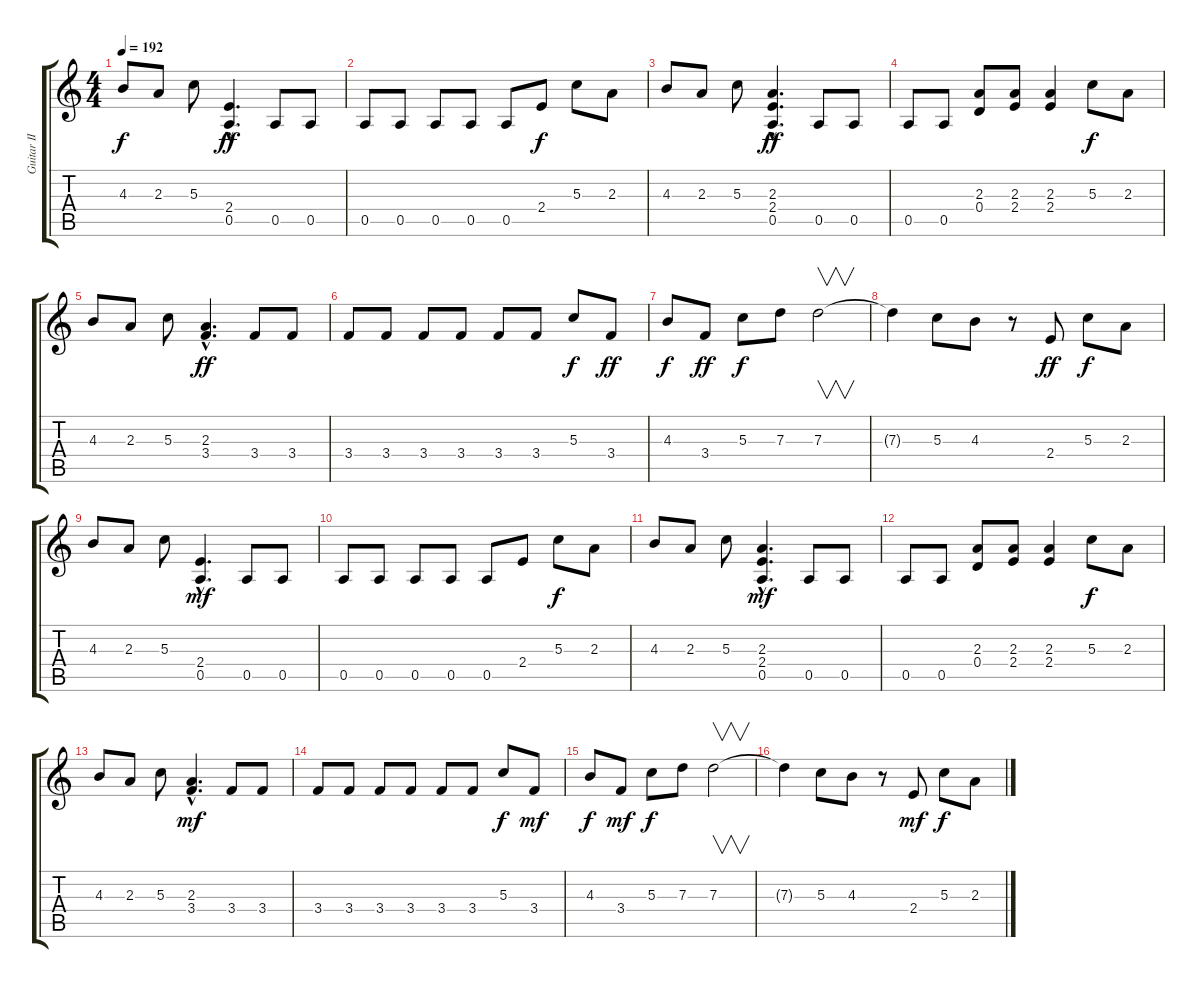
\track ("Guitar II" "Guitar II") {instrument distortionguitar}
\staff {score tabs}
\tuning (E4 B3 G3 D3 A2 E2) {hide}
\ts (4 4)
\tempo 192
\clef g2
\ks c
4.3.8{dy f} 2.3.8 5.3.8 (2.4{hac} 0.5{hac}).4{d dy ff} 0.5.8 0.5.8 |
0.5.8 0.5.8 0.5.8 0.5.8 0.5.8 2.4.8{dy f} 5.3.8 2.3.8 |
4.3.8 2.3.8 5.3.8 (2.3{hac} 2.4{hac} 0.5{hac}).4{d dy ff} 0.5.8 0.5.8 |
0.5.8 0.5.8 (2.3 0.4).8 (2.3 2.4).8 (2.3 2.4).4 5.3.8{dy f} 2.3.8 |
4.3.8 2.3.8 5.3.8 (2.3{hac} 3.4{hac}).4{d dy ff} 3.4.8 3.4.8 |
3.4.8 3.4.8 3.4.8 3.4.8 3.4.8 3.4.8 5.3.8{dy f} 3.4.8{dy ff} |
4.3.8{dy f} 3.4.8{dy ff} 5.3.8{dy f} 7.3.8 7.3.2{v} |
7.3{t}.4 5.3.8 4.3.8 r.8 2.4.8{dy ff} 5.3.8{dy f} 2.3.8 |
4.3.8 2.3.8 5.3.8 (2.4{hac} 0.5{hac}).4{d dy mf} 0.5.8 0.5.8 |
0.5.8 0.5.8 0.5.8 0.5.8 0.5.8 2.4.8 5.3.8{dy f} 2.3.8 |
4.3.8 2.3.8 5.3.8 (2.3{hac} 2.4{hac} 0.5{hac}).4{d dy mf} 0.5.8 0.5.8 |
0.5.8 0.5.8 (2.3 0.4).8 (2.3 2.4).8 (2.3 2.4).4 5.3.8{dy f} 2.3.8 |
4.3.8 2.3.8 5.3.8 (2.3{hac} 3.4{hac}).4{d dy mf} 3.4.8 3.4.8 |
3.4.8 3.4.8 3.4.8 3.4.8 3.4.8 3.4.8 5.3.8{dy f} 3.4.8{dy mf} |
4.3.8{dy f} 3.4.8{dy mf} 5.3.8{dy f} 7.3.8 7.3.2{v} |
7.3{t}.4 5.3.8 4.3.8 r.8 2.4.8{dy mf} 5.3.8{dy f} 2.3.8
